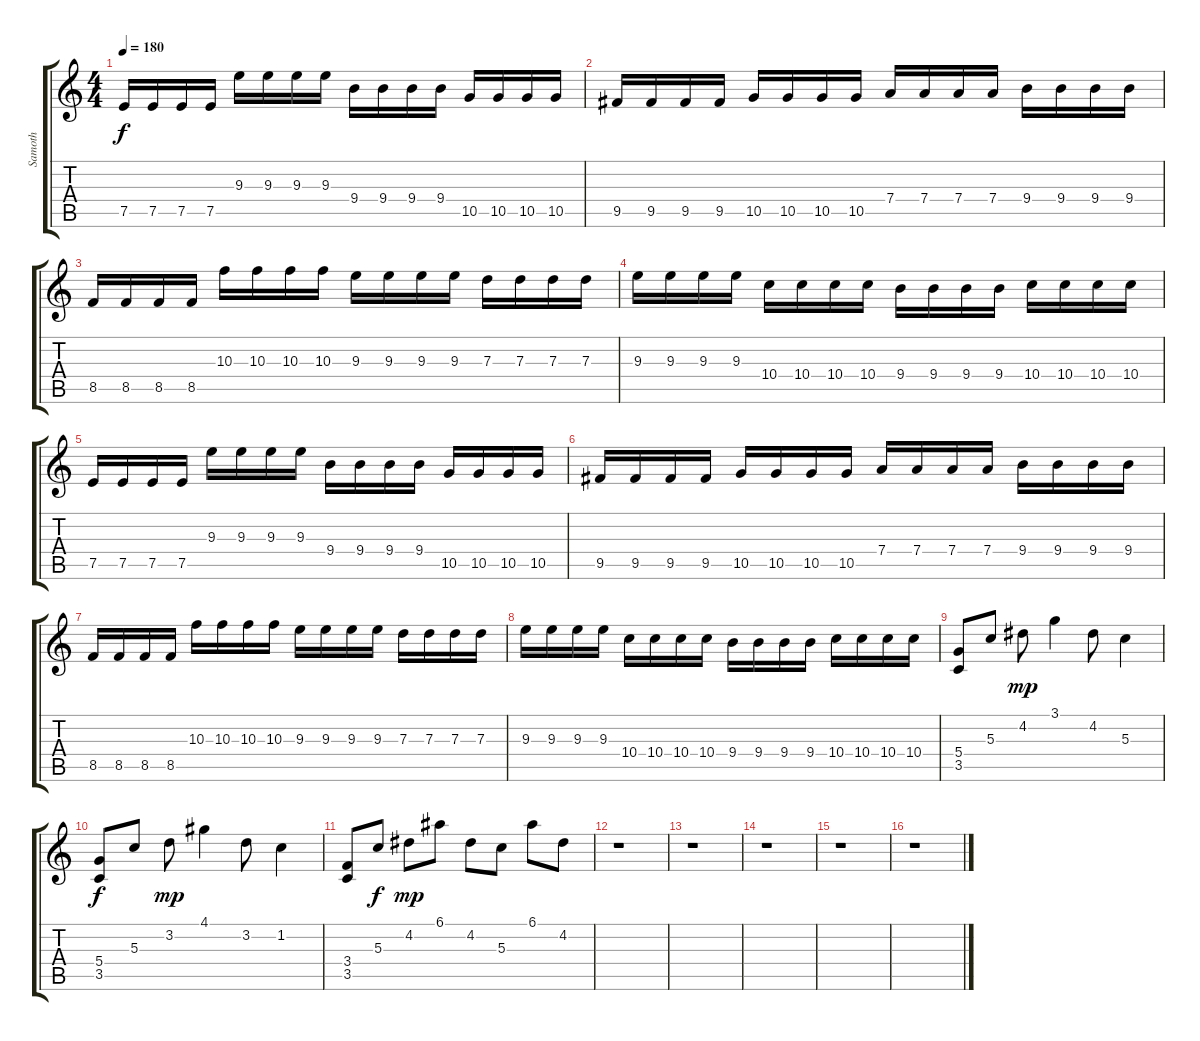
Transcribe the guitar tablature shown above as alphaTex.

\track ("Samoth" "Samoth") {instrument distortionguitar}
\staff {score tabs}
\tuning (E4 B3 G3 D3 A2 E2) {hide}
\ts (4 4)
\tempo 180
\clef g2
\ks c
7.5.16{dy f} 7.5.16 7.5.16 7.5.16 9.3.16 9.3.16 9.3.16 9.3.16 9.4.16 9.4.16 9.4.16 9.4.16 10.5.16 10.5.16 10.5.16 10.5.16 |
9.5.16 9.5.16 9.5.16 9.5.16 10.5.16 10.5.16 10.5.16 10.5.16 7.4.16 7.4.16 7.4.16 7.4.16 9.4.16 9.4.16 9.4.16 9.4.16 |
8.5.16 8.5.16 8.5.16 8.5.16 10.3.16 10.3.16 10.3.16 10.3.16 9.3.16 9.3.16 9.3.16 9.3.16 7.3.16 7.3.16 7.3.16 7.3.16 |
9.3.16 9.3.16 9.3.16 9.3.16 10.4.16 10.4.16 10.4.16 10.4.16 9.4.16 9.4.16 9.4.16 9.4.16 10.4.16 10.4.16 10.4.16 10.4.16 |
7.5.16 7.5.16 7.5.16 7.5.16 9.3.16 9.3.16 9.3.16 9.3.16 9.4.16 9.4.16 9.4.16 9.4.16 10.5.16 10.5.16 10.5.16 10.5.16 |
9.5.16 9.5.16 9.5.16 9.5.16 10.5.16 10.5.16 10.5.16 10.5.16 7.4.16 7.4.16 7.4.16 7.4.16 9.4.16 9.4.16 9.4.16 9.4.16 |
8.5.16 8.5.16 8.5.16 8.5.16 10.3.16 10.3.16 10.3.16 10.3.16 9.3.16 9.3.16 9.3.16 9.3.16 7.3.16 7.3.16 7.3.16 7.3.16 |
9.3.16 9.3.16 9.3.16 9.3.16 10.4.16 10.4.16 10.4.16 10.4.16 9.4.16 9.4.16 9.4.16 9.4.16 10.4.16 10.4.16 10.4.16 10.4.16 |
(5.4 3.5).8 5.3.8 4.2.8{dy mp} 3.1.4 4.2.8 5.3.4 |
(5.4 3.5).8{dy f} 5.3.8 3.2.8{dy mp} 4.1.4 3.2.8 1.2.4 |
(3.4 3.5).8 5.3.8{dy f} 4.2.8{dy mp} 6.1.8 4.2.8 5.3.8 6.1.8 4.2.8 |
r.1 |
r.1 |
r.1 |
r.1 |
r.1
